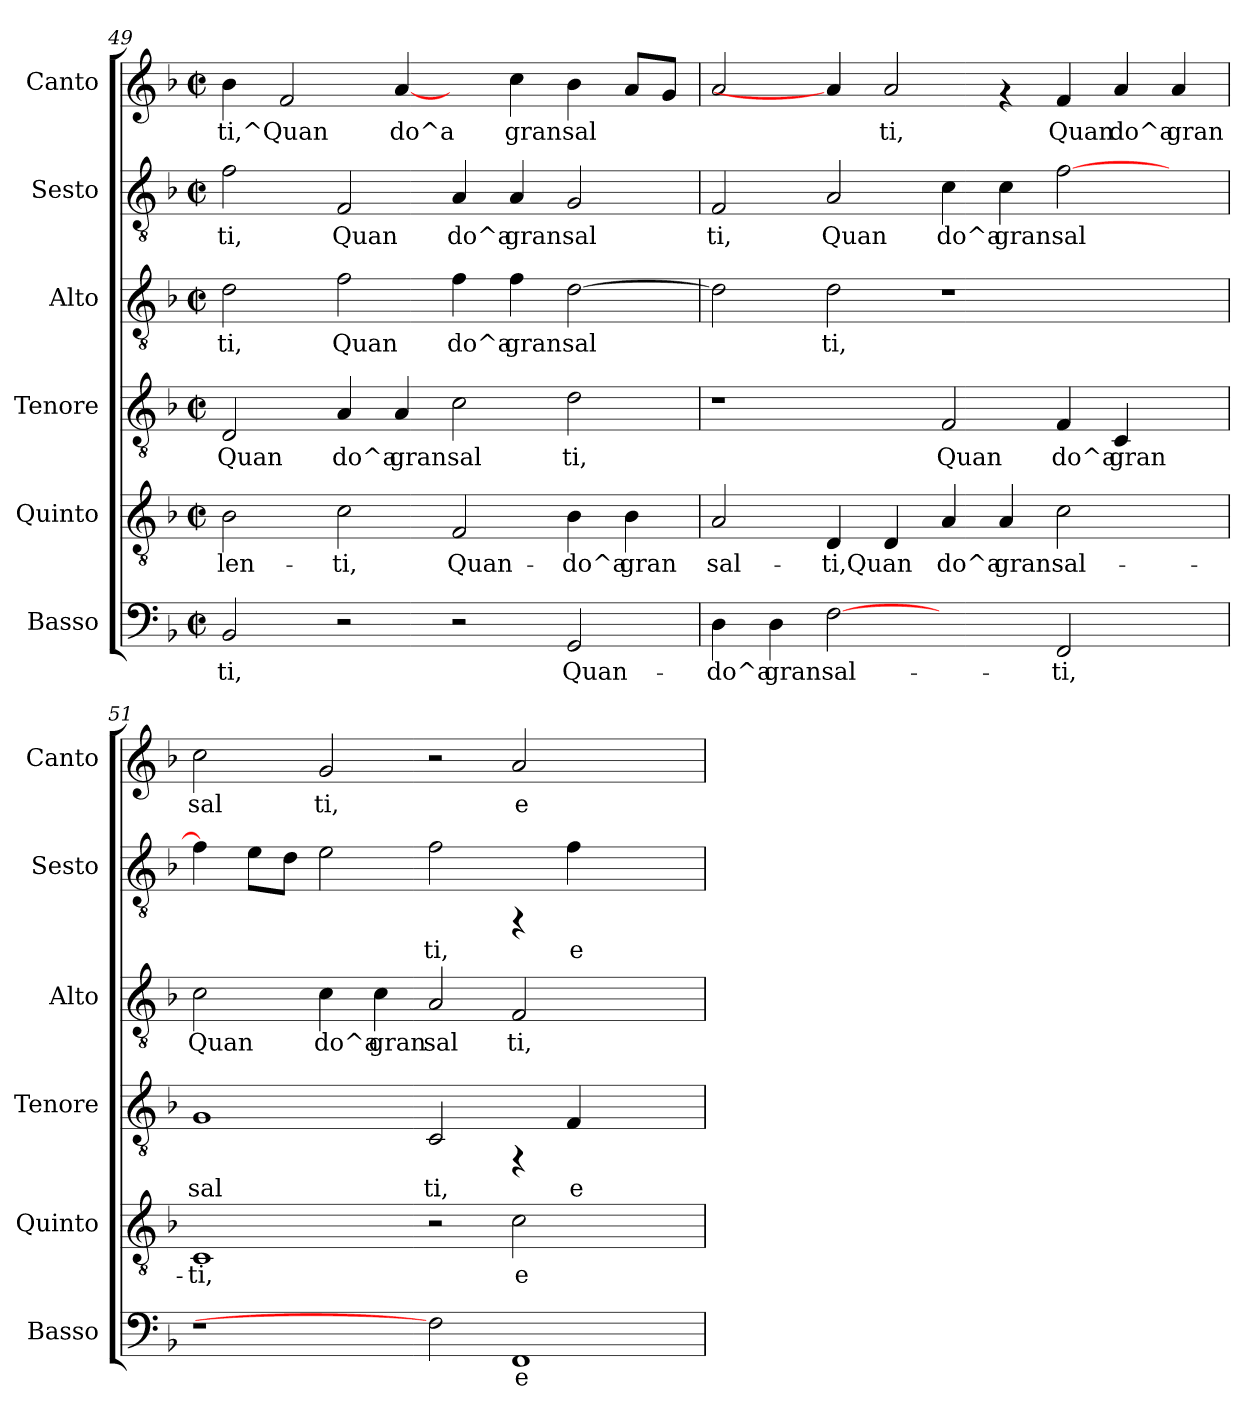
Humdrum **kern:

**kern	**text	**kern	**text	**kern	**text	**kern	**text	**kern	**text	**kern	**text
*part6	*part6	*part5	*part5	*part4	*part4	*part3	*part3	*part2	*part2	*part1	*part1
*staff6	*staff6	*staff5	*staff5	*staff4	*staff4	*staff3	*staff3	*staff2	*staff2	*staff1	*staff1
*I"Basso	*	*I"Quinto	*	*I"Tenore	*	*I"Alto	*	*I"Sesto	*	*I"Canto	*
*I'Basso	*	*I'Quinto	*	*I'Tenore	*	*I'Alto	*	*I'Sesto	*	*I'Canto	*
*clefF4	*	*clefGv2	*	*clefGv2	*	*clefGv2	*	*clefGv2	*	*clefG2	*
*k[b-]	*	*k[b-]	*	*k[b-]	*	*k[b-]	*	*k[b-]	*	*k[b-]	*
*F:	*	*F:	*	*F:	*	*F:	*	*F:	*	*F:	*
*M2/2	*	*M2/2	*	*M2/2	*	*M2/2	*	*M2/2	*	*M2/2	*
*met(c|)	*	*met(c|)	*	*met(c|)	*	*met(c|)	*	*met(c|)	*	*met(c|)	*
=49	=49	=49	=49	=49	=49	=49	=49	=49	=49	=49	=49
!	!LO:LY:b:cj	!	!LO:LY:b:cj	!	!LO:LY:b:cj	!	!LO:LY:b:cj	!	!LO:LY:b:cj	!	!LO:LY:b:cj
2BB-/	-ti,	2B-\	len-	2D/	Quan	2d\	ti,	2f\	ti,	4b-\	ti,^Quan
!	!	!	!	!	!	!	!	!	!	!	!LO:LY:b:cj
.	.	.	.	.	.	.	.	.	.	2f>/	.
!	!	!	!LO:LY:b:cj	!	!LO:LY:b:cj	!	!LO:LY:b:cj	!	!LO:LY:b:cj	!	!
2r	.	2c\	-ti,	4A/	do^a	2f\	Quan	2F/	Quan	.	.
!	!	!	!	!	!LO:LY:b:cj	!	!	!	!	!	!LO:LY:b:cj
.	.	.	.	4A/	gran	.	.	.	.	[4a/	do^a
!	!	!	!LO:LY:b:cj	!	!LO:LY:b:cj	!	!LO:LY:b:cj	!	!LO:LY:b:cj	!	!
2r	.	2F/	Quan-	2c\	sal	4f\	do^a	4A/	do^a	4ryy	.
!	!	!	!	!	!	!	!LO:LY:b:cj	!	!LO:LY:b:cj	!	!LO:LY:b:cj
.	.	.	.	.	.	4f\	gran	4A/	gran	4cc\	gran
!	!LO:LY:b:cj	!	!LO:LY:b:cj	!	!LO:LY:b:cj	!	!LO:LY:b:cj	!	!LO:LY:b:cj	!	!LO:LY:b:cj
2GG/	Quan-	4B-\	-do^a	2d\	ti,	[>2d\	sal	2G/	sal	4b-\	sal
!	!	!	!LO:LY:b:cj	!	!	!	!	!	!	!	!LO:LY:b:cj
.	.	4B-\	gran	.	.	.	.	.	.	8a/L	.
!	!	!	!	!	!	!	!	!	!	!	!LO:LY:b:cj
.	.	.	.	.	.	.	.	.	.	8g/J	.
=50	=50	=50	=50	=50	=50	=50	=50	=50	=50	=50	=50
!	!LO:LY:b:cj	!	!LO:LY:b:cj	!	!	!	!LO:LY:b:cj	!	!LO:LY:b:cj	!	!LO:LY:b:cj
4D\	-do^a	2A/	sal-	1r	.	2d\]	.	2F/	ti,	2a/	.
!	!LO:LY:b:cj	!	!	!	!	!	!	!	!	!	!
4D\	gran	.	.	.	.	.	.	.	.	.	.
!	!LO:LY:b:cj	!	!LO:LY:b:cj	!	!	!	!LO:LY:b:cj	!	!LO:LY:b:cj	!	!
[2F	sal-	4D/	-ti,Quan-	.	.	2d\	ti,	2A/	Quan	4a/]	.
!	!	!	!LO:LY:b:cj	!	!	!	!	!	!	!	!LO:LY:b:cj
.	.	4D/	--	.	.	.	.	.	.	2a/	ti,
!	!	!	!LO:LY:b:cj	!	!LO:LY:b:cj	!	!	!	!LO:LY:b:cj	!	!
2ryy	.	4A/	-do^a	2F/	Quan	1r	.	4c\	do^a	.	.
!	!	!	!LO:LY:b:cj	!	!	!	!	!	!LO:LY:b:cj	!	!
.	.	4A/	gran	.	.	.	.	4c\	gran	4rf	.
!	!LO:LY:b:cj	!	!LO:LY:b:cj	!	!LO:LY:b:cj	!	!	!	!LO:LY:b:cj	!	!LO:LY:b:cj
2FF/	-ti,	2c\	sal-	4F/	do^a	.	.	[<2f\	sal	4f/	Quan
!	!	!	!	!	!LO:LY:b:cj	!	!	!	!	!	!LO:LY:b:cj
.	.	.	.	4C/	gran	.	.	.	.	4a/	do^a
!	!	!	!	!	!	!	!	!	!	!	!LO:LY:b:cj
4ryy	.	4ryy	.	4ryy	.	4ryy	.	4ryy	.	4a/	gran
!!LO:PB:g=z
=51	=51	=51	=51	=51	=51	=51	=51	=51	=51	=51	=51
!	!	!	!LO:LY:b:cj	!	!LO:LY:b:cj	!	!LO:LY:b:cj	!	!LO:LY:b:cj	!	!LO:LY:b:cj
1r	.	1C	-ti,	1G	sal	2c\	Quan	4f\]	.	2cc\	sal
!	!	!	!	!	!	!	!	!	!LO:LY:b:cj	!	!
.	.	.	.	.	.	.	.	8e\L	.	.	.
!	!	!	!	!	!	!	!	!	!LO:LY:b:cj	!	!
.	.	.	.	.	.	.	.	8d\J	.	.	.
!	!	!	!	!	!	!	!LO:LY:b:cj	!	!LO:LY:b:cj	!	!LO:LY:b:cj
.	.	.	.	.	.	4c\	do^a	2e\	.	2g/	ti,
!	!	!	!	!	!	!	!LO:LY:b:cj	!	!	!	!
.	.	.	.	.	.	4c\	gran	.	.	.	.
!	!	!	!	!	!LO:LY:b:cj	!	!LO:LY:b:cj	!	!LO:LY:b:cj	!	!
2F]	.	2r	.	2C/	ti,	2A/	sal	2f\	ti,	2r	.
!	!LO:LY:b:cj	!	!LO:LY:b:cj	!	!	!	!LO:LY:b:cj	!	!	!	!LO:LY:b:cj
1FF	e	2c\	e	4rFF	.	2F/	ti,	4rFF	.	2a/	e
!	!	!	!	!	!LO:LY:b:cj	!	!	!	!LO:LY:b:cj	!	!
.	.	.	.	4F/	e	.	.	4f\	e	.	.
.	.	2ryy	.	2ryy	.	2ryy	.	2ryy	.	2ryy	.
=	=	=	=	=	=	=	=	=	=	=	=
*-	*-	*-	*-	*-	*-	*-	*-	*-	*-	*-	*-
